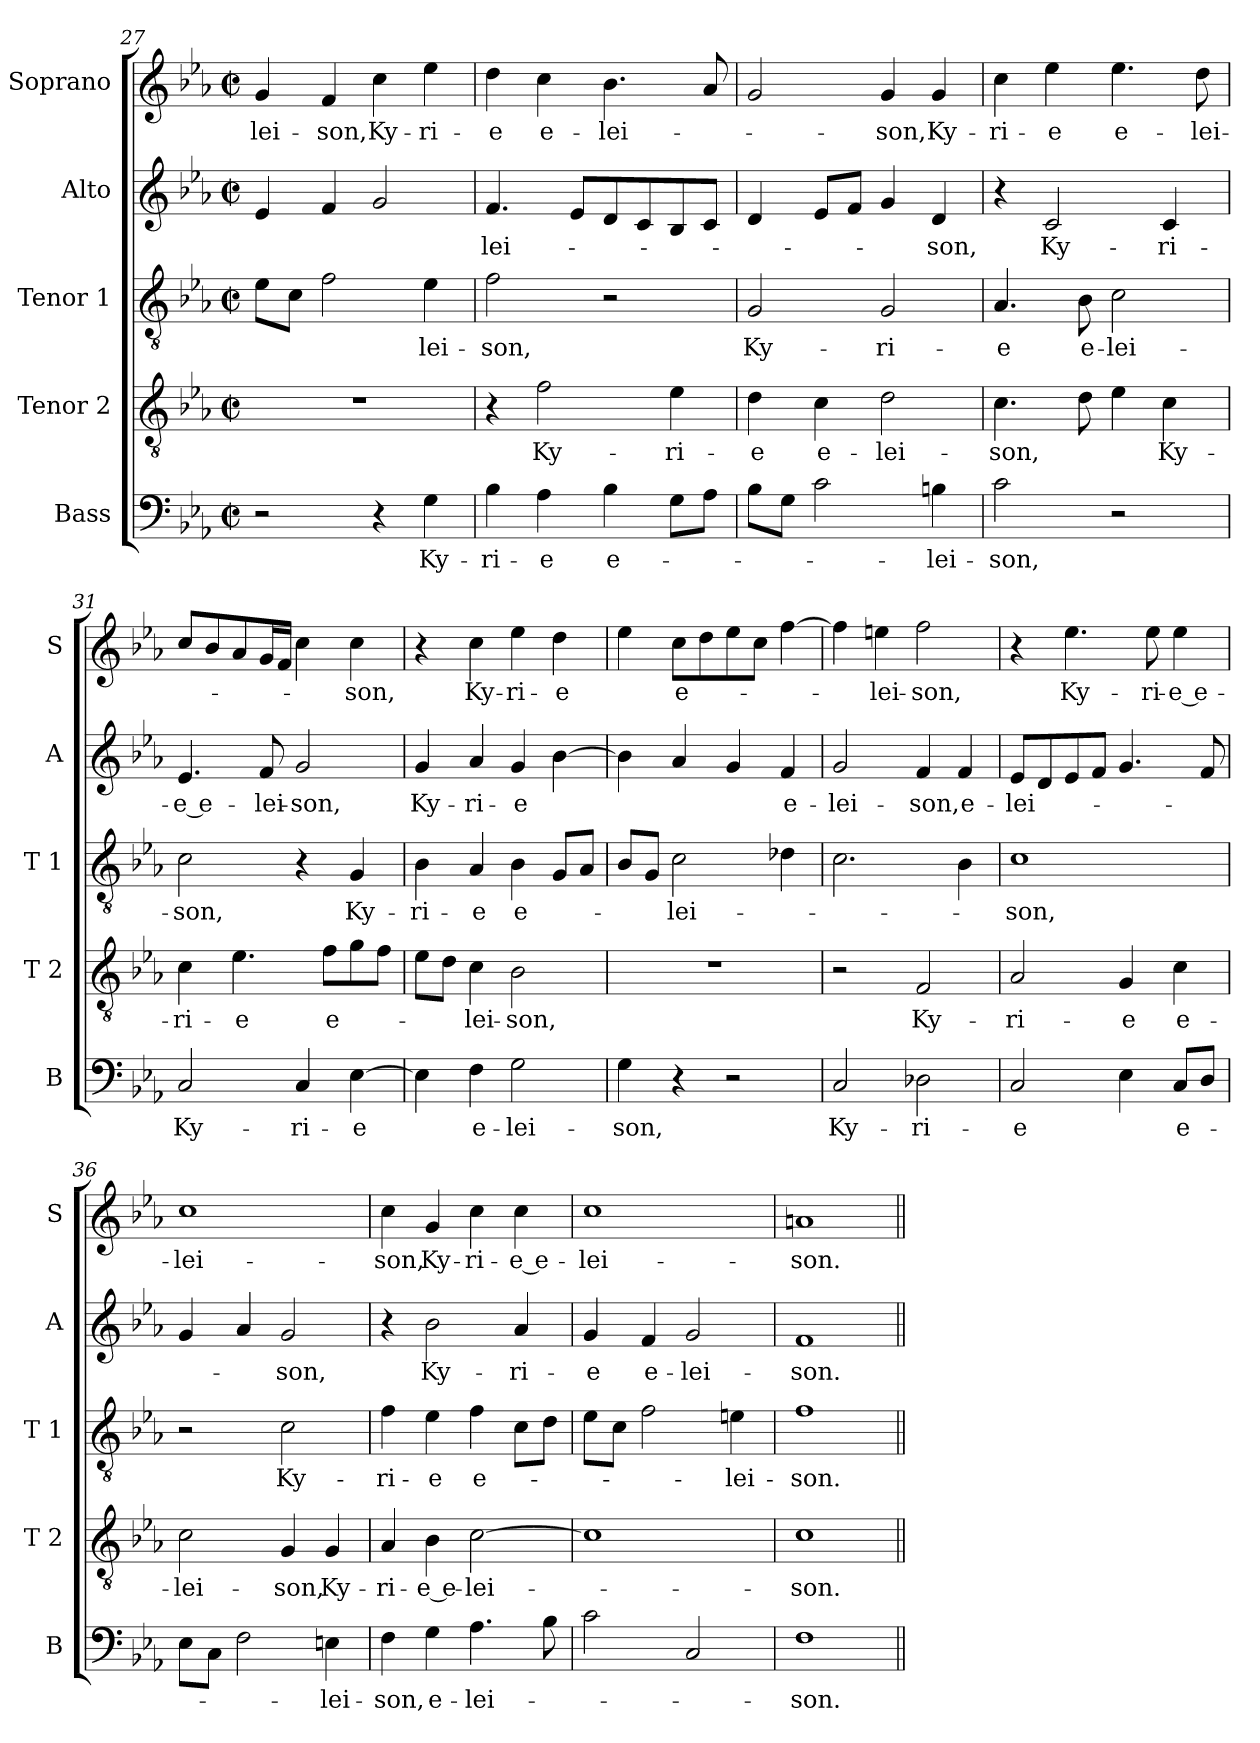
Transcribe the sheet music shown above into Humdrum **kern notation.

**kern	**text	**kern	**text	**kern	**text	**kern	**text	**kern	**text
*part5	*part5	*part4	*part4	*part3	*part3	*part2	*part2	*part1	*part1
*staff5	*staff5	*staff4	*staff4	*staff3	*staff3	*staff2	*staff2	*staff1	*staff1
*I"Bass	*	*I"Tenor 2	*	*I"Tenor 1	*	*I"Alto	*	*I"Soprano	*
*I'B	*	*I'T 2	*	*I'T 1	*	*I'A	*	*I'S	*
*clefF4	*	*clefGv2	*	*clefGv2	*	*clefG2	*	*clefG2	*
*k[b-e-a-]	*	*k[b-e-a-]	*	*k[b-e-a-]	*	*k[b-e-a-]	*	*k[b-e-a-]	*
*E-:	*	*E-:	*	*E-:	*	*E-:	*	*E-:	*
*M2/2	*	*M2/2	*	*M2/2	*	*M2/2	*	*M2/2	*
*met(c|)	*	*met(c|)	*	*met(c|)	*	*met(c|)	*	*met(c|)	*
=27	=27	=27	=27	=27	=27	=27	=27	=27	=27
!	!	!	!	!	!	!	!	!	!LO:LY:b
2r	.	1r	.	8e-\L	.	4e-/	.	4g/	-lei-
.	.	.	.	8c\J	.	.	.	.	.
!	!	!	!	!	!	!	!	!	!LO:LY:b
.	.	.	.	2f\	.	4f/	.	4f/	-son,
!	!	!	!	!	!	!	!	!	!LO:LY:b
4r	.	.	.	.	.	2g/	.	4cc\	Ky-
!	!LO:LY:b	!	!	!	!LO:LY:b	!	!	!	!LO:LY:b
4G\	Ky-	.	.	4e-\	-lei-	.	.	4ee-\	-ri-
=28	=28	=28	=28	=28	=28	=28	=28	=28	=28
!	!LO:LY:b	!	!	!	!LO:LY:b	!	!LO:LY:b	!	!LO:LY:b
4B-\	-ri-	4r	.	2f\	-son,	4.f/	-lei-	4dd\	-e
!	!LO:LY:b	!	!LO:LY:b	!	!	!	!	!	!LO:LY:b
4A-\	-e	2f\	Ky-	.	.	.	.	4cc\	e-
.	.	.	.	.	.	8e-/L	.	.	.
!	!LO:LY:b	!	!	!	!	!	!	!	!LO:LY:b
4B-\	e-	.	.	2r	.	8d/	.	4.b-\	-lei-
.	.	.	.	.	.	8c/	.	.	.
!	!	!	!LO:LY:b	!	!	!	!	!	!
8G\L	.	4e-\	-ri-	.	.	8B-/	.	.	.
8A-\J	.	.	.	.	.	8c/J	.	8a-/	.
=29	=29	=29	=29	=29	=29	=29	=29	=29	=29
!	!	!	!LO:LY:b	!	!LO:LY:b	!	!	!	!
8B-\L	.	4d\	-e	2G/	Ky-	4d/	.	2g/	.
8G\J	.	.	.	.	.	.	.	.	.
!	!	!	!LO:LY:b	!	!	!	!	!	!
2c\	.	4c\	e-	.	.	8e-/L	.	.	.
.	.	.	.	.	.	8f/J	.	.	.
!	!	!	!LO:LY:b	!	!LO:LY:b	!	!	!	!LO:LY:b
.	.	2d\	-lei-	2G/	-ri-	4g/	.	4g/	-son,
!	!LO:LY:b	!	!	!	!	!	!LO:LY:b	!	!LO:LY:b
4Bn\	-lei-	.	.	.	.	4d/	-son,	4g/	Ky-
=30	=30	=30	=30	=30	=30	=30	=30	=30	=30
!	!LO:LY:b	!	!LO:LY:b	!	!LO:LY:b	!	!	!	!LO:LY:b
2c\	-son,	4.c\	-son,	4.A-/	-e	4r	.	4cc\	-ri-
!	!	!	!	!	!	!	!LO:LY:b	!	!LO:LY:b
.	.	.	.	.	.	2c/	Ky-	4ee-\	-e
!	!	!	!	!	!LO:LY:b	!	!	!	!
.	.	8d\	.	8B-\	e-	.	.	.	.
!	!	!	!	!	!LO:LY:b	!	!	!	!LO:LY:b
2r	.	4e-\	.	2c\	-lei-	.	.	4.ee-\	e-
!	!	!	!LO:LY:b	!	!	!	!LO:LY:b	!	!
.	.	4c\	Ky-	.	.	4c/	-ri-	.	.
!	!	!	!	!	!	!	!	!	!LO:LY:b
.	.	.	.	.	.	.	.	8dd\	-lei-
!!LO:PB:g=z
=31	=31	=31	=31	=31	=31	=31	=31	=31	=31
!	!LO:LY:b	!	!LO:LY:b	!	!LO:LY:b	!	!LO:LY:b	!	!
2C/	Ky-	4c\	-ri-	2c\	-son,	4.e-/	-e e-	8cc/L	.
.	.	.	.	.	.	.	.	8b-/	.
!	!	!	!LO:LY:b	!	!	!	!	!	!
.	.	4.e-\	-e	.	.	.	.	8a-/	.
!	!	!	!	!	!	!	!LO:LY:b	!	!
.	.	.	.	.	.	8f/	-lei-	16g/L	.
.	.	.	.	.	.	.	.	16f/JJ	.
!	!LO:LY:b	!	!	!	!	!	!LO:LY:b	!	!
4C/	-ri-	.	.	4r	.	2g/	-son,	4cc\	.
!	!	!	!LO:LY:b	!	!	!	!	!	!
.	.	8f\L	e-	.	.	.	.	.	.
!	!LO:LY:b	!	!	!	!LO:LY:b	!	!	!	!LO:LY:b
[4E-\	-e	8g\	.	4G/	Ky-	.	.	4cc\	-son,
.	.	8f\J	.	.	.	.	.	.	.
=32	=32	=32	=32	=32	=32	=32	=32	=32	=32
!	!	!	!	!	!LO:LY:b	!	!LO:LY:b	!	!
4E-\]	.	8e-\L	.	4B-\	-ri-	4g/	Ky-	4r	.
.	.	8d\J	.	.	.	.	.	.	.
!	!LO:LY:b	!	!LO:LY:b	!	!LO:LY:b	!	!LO:LY:b	!	!LO:LY:b
4F\	e-	4c\	-lei-	4A-/	-e	4a-/	-ri-	4cc\	Ky-
!	!LO:LY:b	!	!LO:LY:b	!	!LO:LY:b	!	!LO:LY:b	!	!LO:LY:b
2G\	-lei-	2B-\	-son,	4B-\	e-	4g/	-e	4ee-\	-ri-
!	!	!	!	!	!	!	!	!	!LO:LY:b
.	.	.	.	8G/L	.	[4b-\	.	4dd\	-e
.	.	.	.	8A-/J	.	.	.	.	.
=33	=33	=33	=33	=33	=33	=33	=33	=33	=33
!	!LO:LY:b	!	!	!	!	!	!	!	!
4G\	-son,	1r	.	8B-/L	.	4b-\]	.	4ee-\	.
.	.	.	.	8G/J	.	.	.	.	.
!	!	!	!	!	!LO:LY:b	!	!	!	!LO:LY:b
4r	.	.	.	2c\	-lei-	4a-/	.	8cc\L	e-
.	.	.	.	.	.	.	.	8dd\	.
2r	.	.	.	.	.	4g/	.	8ee-\	.
.	.	.	.	.	.	.	.	8cc\J	.
!	!	!	!	!	!	!	!LO:LY:b	!	!
.	.	.	.	4d-X\	.	4f/	e-	[4ff\	.
=34	=34	=34	=34	=34	=34	=34	=34	=34	=34
!	!LO:LY:b	!	!	!	!	!	!LO:LY:b	!	!
2C/	Ky-	2r	.	2.c\	.	2g/	-lei-	4ff\]	.
!	!	!	!	!	!	!	!	!	!LO:LY:b
.	.	.	.	.	.	.	.	4een\	-lei-
!	!LO:LY:b	!	!LO:LY:b	!	!	!	!LO:LY:b	!	!LO:LY:b
2D-X\	-ri-	2F/	Ky-	.	.	4f/	-son,	2ff\	-son,
!	!	!	!	!	!	!	!LO:LY:b	!	!
.	.	.	.	4B-\	.	4f/	e-	.	.
=35	=35	=35	=35	=35	=35	=35	=35	=35	=35
!	!LO:LY:b	!	!LO:LY:b	!	!LO:LY:b	!	!LO:LY:b	!	!
2C/	-e	2A-/	-ri-	1c	-son,	8e-/L	-lei-	4r	.
.	.	.	.	.	.	8d/	.	.	.
!	!	!	!	!	!	!	!	!	!LO:LY:b
.	.	.	.	.	.	8e-/	.	4.ee-\	Ky-
.	.	.	.	.	.	8f/J	.	.	.
!	!	!	!LO:LY:b	!	!	!	!	!	!
4E-\	.	4G/	-e	.	.	4.g/	.	.	.
!	!	!	!	!	!	!	!	!	!LO:LY:b
.	.	.	.	.	.	.	.	8ee-\	-ri-
!	!LO:LY:b	!	!LO:LY:b	!	!	!	!	!	!LO:LY:b
8C/L	e-	4c\	e-	.	.	.	.	4ee-\	-e e-
8D/J	.	.	.	.	.	8f/	.	.	.
=36	=36	=36	=36	=36	=36	=36	=36	=36	=36
!	!	!	!LO:LY:b	!	!	!	!	!	!LO:LY:b
8E-\L	.	2c\	-lei-	2r	.	4g/	.	1cc	-lei-
8C\J	.	.	.	.	.	.	.	.	.
2F\	.	.	.	.	.	4a-/	.	.	.
!	!	!	!LO:LY:b	!	!LO:LY:b	!	!LO:LY:b	!	!
.	.	4G/	-son,	2c\	Ky-	2g/	-son,	.	.
!	!LO:LY:b	!	!LO:LY:b	!	!	!	!	!	!
4En\	-lei-	4G/	Ky-	.	.	.	.	.	.
!!LO:LB:g=z
=37	=37	=37	=37	=37	=37	=37	=37	=37	=37
!	!LO:LY:b	!	!LO:LY:b	!	!LO:LY:b	!	!	!	!LO:LY:b
4F\	-son,	4A-/	-ri-	4f\	-ri-	4r	.	4cc\	-son,
!	!LO:LY:b	!	!LO:LY:b	!	!LO:LY:b	!	!LO:LY:b	!	!LO:LY:b
4G\	e-	4B-\	-e e-	4e-\	-e	2b-\	Ky-	4g/	Ky-
!	!LO:LY:b	!	!LO:LY:b	!	!LO:LY:b	!	!	!	!LO:LY:b
4.A-\	-lei-	[2c\	-lei-	4f\	e-	.	.	4cc\	-ri-
!	!	!	!	!	!	!	!LO:LY:b	!	!LO:LY:b
.	.	.	.	8c\L	.	4a-/	-ri-	4cc\	-e e-
8B-\	.	.	.	8d\J	.	.	.	.	.
=38	=38	=38	=38	=38	=38	=38	=38	=38	=38
!	!	!	!	!	!	!	!LO:LY:b	!	!LO:LY:b
2c\	.	1c]	.	8e-\L	.	4g/	-e	1cc	-lei-
.	.	.	.	8c\J	.	.	.	.	.
!	!	!	!	!	!	!	!LO:LY:b	!	!
.	.	.	.	2f\	.	4f/	e-	.	.
!	!	!	!	!	!	!	!LO:LY:b	!	!
2C/	.	.	.	.	.	2g/	-lei-	.	.
!	!	!	!	!	!LO:LY:b	!	!	!	!
.	.	.	.	4en\	-lei-	.	.	.	.
=39	=39	=39	=39	=39	=39	=39	=39	=39	=39
!	!LO:LY:b	!	!LO:LY:b	!	!LO:LY:b	!	!LO:LY:b	!	!LO:LY:b
1F	-son.	1c	-son.	1f	-son.	1f	-son.	1an	-son.
=||	=||	=||	=||	=||	=||	=||	=||	=||	=||
*-	*-	*-	*-	*-	*-	*-	*-	*-	*-
